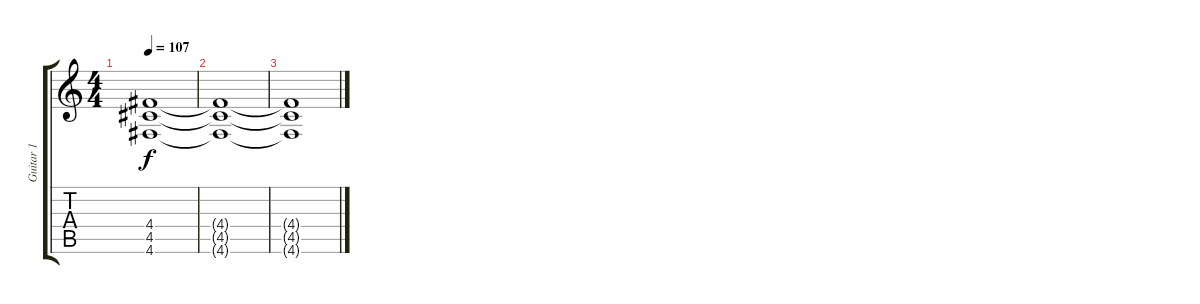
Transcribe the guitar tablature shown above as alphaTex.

\track ("Guitar 1" "Guitar 1") {instrument distortionguitar}
\staff {score tabs}
\tuning (E4 B3 G3 D3 A2 D2) {hide}
\ts (4 4)
\tempo 107
\clef g2
\ks c
(4.4{t} 4.5{t} 4.6{t}).1{dy f} |
(4.4{t} 4.5{t} 4.6{t}).1 |
(4.4{t} 4.5{t} 4.6{t}).1
